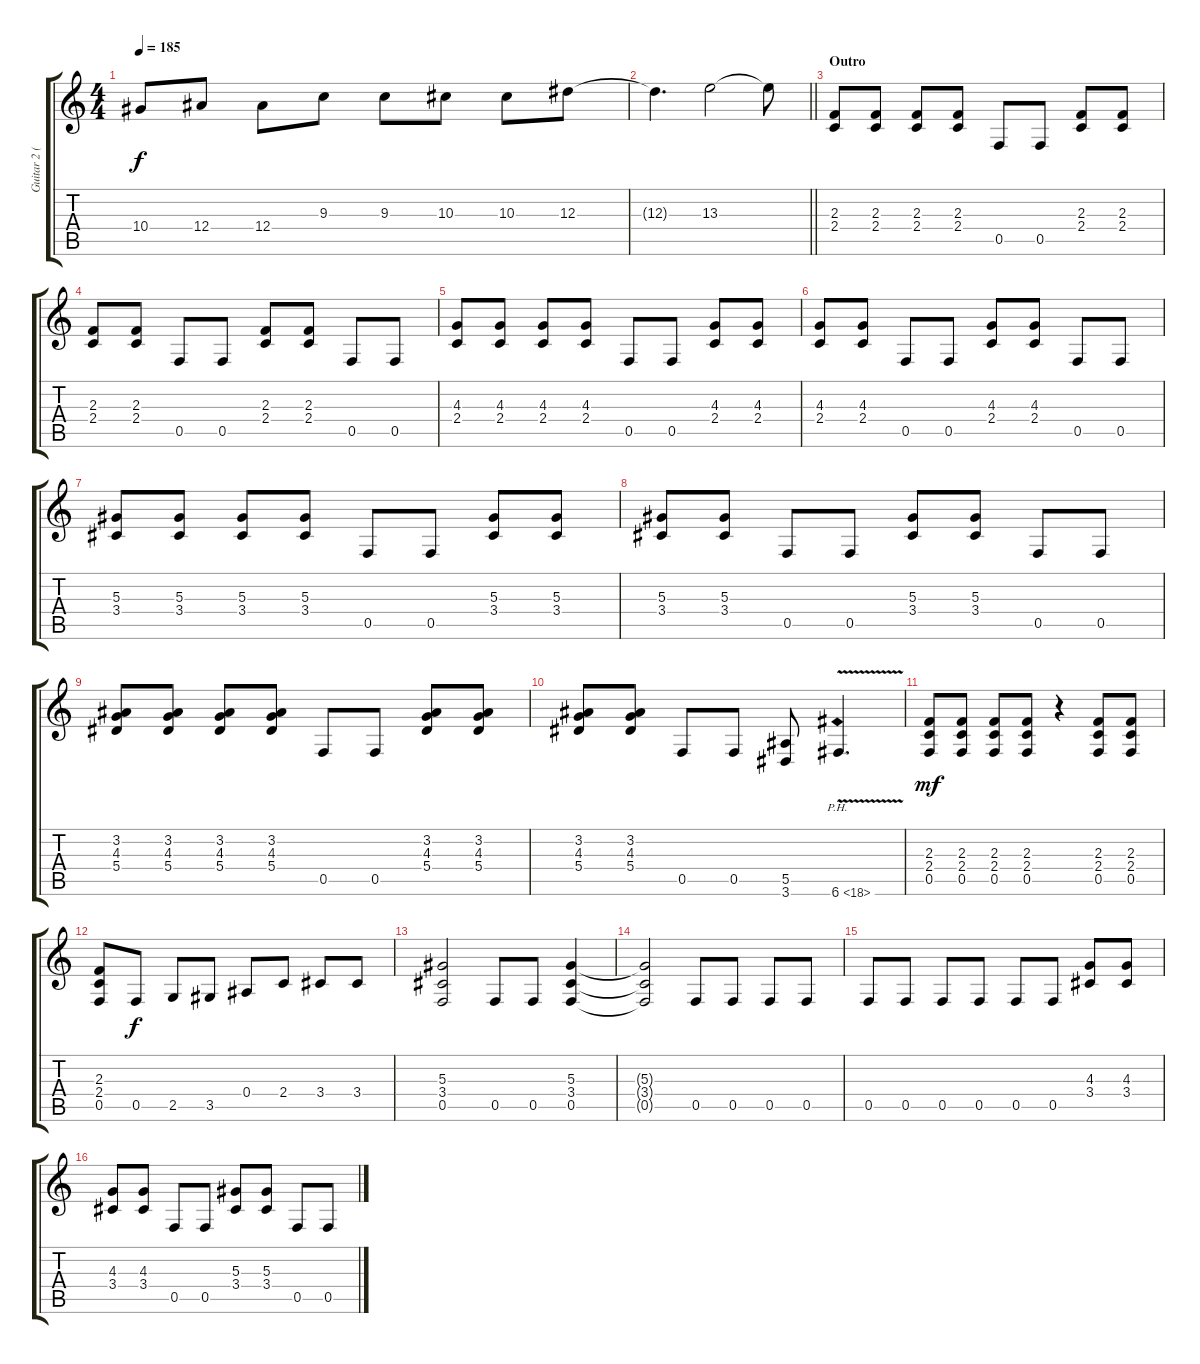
\track ("Guitar 2 (Lead)" "Guitar 2 (") {instrument distortionguitar}
\staff {score tabs}
\tuning (C4 G3 Eb3 Bb2 F2 C2) {hide}
\ts (4 4)
\tempo 185
\clef g2
\ks c
10.4{t}.8{dy f} 12.4.8 12.4.8 9.3.8 9.3.8 10.3.8 10.3.8 12.3.8 |
\barLineRight lightlight
12.3{t}.4{d} 13.3.2 13.3{t}.8 |
\section ("" "Outro")
(2.3 2.4).8 (2.3 2.4).8 (2.3 2.4).8 (2.3 2.4).8 0.5.8 0.5.8 (2.3 2.4).8 (2.3 2.4).8 |
(2.3 2.4).8 (2.3 2.4).8 0.5.8 0.5.8 (2.3 2.4).8 (2.3 2.4).8 0.5.8 0.5.8 |
(4.3 2.4).8 (4.3 2.4).8 (4.3 2.4).8 (4.3 2.4).8 0.5.8 0.5.8 (4.3 2.4).8 (4.3 2.4).8 |
(4.3 2.4).8 (4.3 2.4).8 0.5.8 0.5.8 (4.3 2.4).8 (4.3 2.4).8 0.5.8 0.5.8 |
(5.3 3.4).8 (5.3 3.4).8 (5.3 3.4).8 (5.3 3.4).8 0.5.8 0.5.8 (5.3 3.4).8 (5.3 3.4).8 |
(5.3 3.4).8 (5.3 3.4).8 0.5.8 0.5.8 (5.3 3.4).8 (5.3 3.4).8 0.5.8 0.5.8 |
(3.2 4.3 5.4).8 (3.2 4.3 5.4).8 (3.2 4.3 5.4).8 (3.2 4.3 5.4).8 0.5.8 0.5.8 (3.2 4.3 5.4).8 (3.2 4.3 5.4).8 |
(3.2 4.3 5.4).8 (3.2 4.3 5.4).8 0.5.8 0.5.8 (5.5 3.6).8 6.6{ph 12 v}.4{d} |
(2.3 2.4 0.5).8{dy mf} (2.3 2.4 0.5).8 (2.3 2.4 0.5).8 (2.3 2.4 0.5).8 r.4 (2.3 2.4 0.5).8 (2.3 2.4 0.5).8 |
(2.3 2.4 0.5).8 0.5.8{dy f} 2.5.8 3.5.8 0.4.8 2.4.8 3.4.8 3.4.8 |
(5.3 3.4 0.5).2 0.5.8 0.5.8 (5.3 3.4 0.5).4 |
(5.3{t} 3.4{t} 0.5{t}).2 0.5.8 0.5.8 0.5.8 0.5.8 |
0.5.8 0.5.8 0.5.8 0.5.8 0.5.8 0.5.8 (4.3 3.4).8 (4.3 3.4).8 |
(4.3 3.4).8 (4.3 3.4).8 0.5.8 0.5.8 (5.3 3.4).8 (5.3 3.4).8 0.5.8 0.5.8
